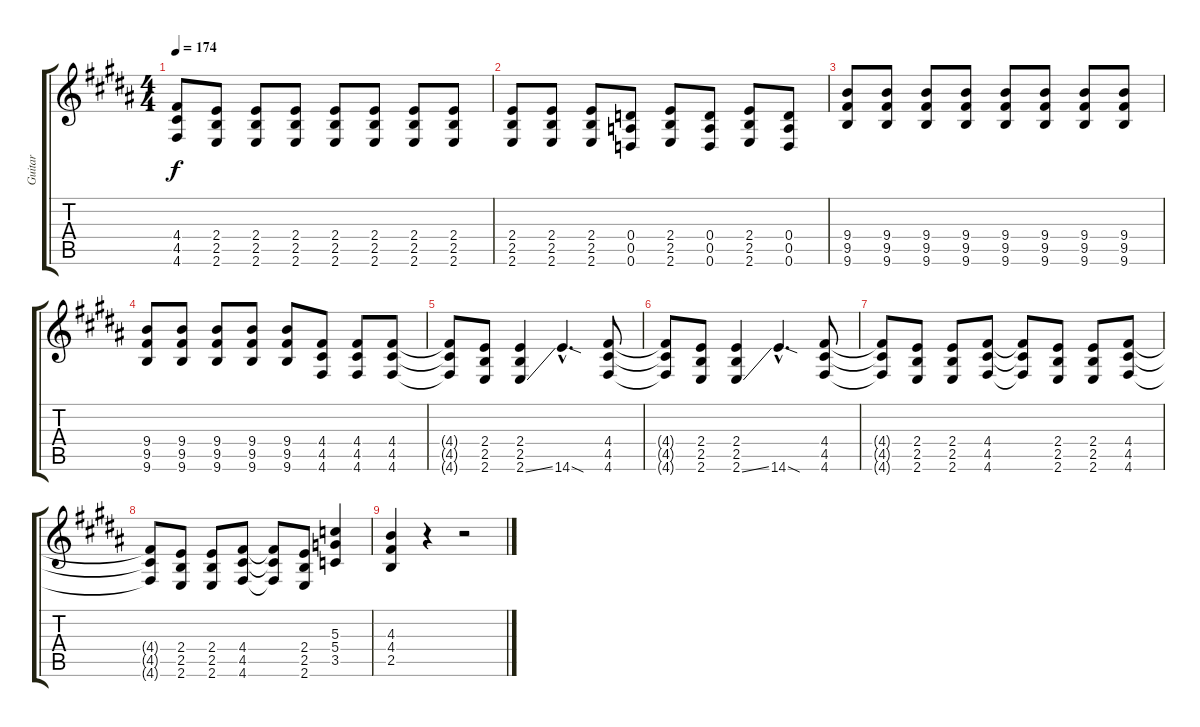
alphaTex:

\track ("Guitar" "Guitar") {instrument distortionguitar}
\staff {score tabs}
\tuning (E4 B3 G3 D3 A2 D2) {hide}
\ts (4 4)
\tempo 174
\clef g2
\ks b
(4.4 4.5 4.6).8{dy f} (2.4 2.5 2.6).8 (2.4 2.5 2.6).8 (2.4 2.5 2.6).8 (2.4 2.5 2.6).8 (2.4 2.5 2.6).8 (2.4 2.5 2.6).8 (2.4 2.5 2.6).8 |
(2.4 2.5 2.6).8 (2.4 2.5 2.6).8 (2.4 2.5 2.6).8 (0.4 0.5 0.6).8 (2.4 2.5 2.6).8 (0.4 0.5 0.6).8 (2.4 2.5 2.6).8 (0.4 0.5 0.6).8 |
(9.4 9.5 9.6).8 (9.4 9.5 9.6).8 (9.4 9.5 9.6).8 (9.4 9.5 9.6).8 (9.4 9.5 9.6).8 (9.4 9.5 9.6).8 (9.4 9.5 9.6).8 (9.4 9.5 9.6).8 |
(9.4 9.5 9.6).8 (9.4 9.5 9.6).8 (9.4 9.5 9.6).8 (9.4 9.5 9.6).8 (9.4 9.5 9.6).8 (4.4 4.5 4.6).8 (4.4 4.5 4.6).8 (4.4 4.5 4.6).8 |
(4.4{t} 4.5{t} 4.6{t}).8 (2.4 2.5 2.6).8 (2.4 2.5 2.6{ss}).4 14.6{sod hac}.4{d} (4.4 4.5 4.6).8 |
(4.4{t} 4.5{t} 4.6{t}).8 (2.4 2.5 2.6).8 (2.4 2.5 2.6{ss}).4 14.6{sod hac}.4{d} (4.4 4.5 4.6).8 |
(4.4{t} 4.5{t} 4.6{t}).8 (2.4 2.5 2.6).8 (2.4 2.5 2.6).8 (4.4 4.5 4.6).8 (4.4{t} 4.5{t} 4.6{t}).8 (2.4 2.5 2.6).8 (2.4 2.5 2.6).8 (4.4 4.5 4.6).8 |
(4.4{t} 4.5{t} 4.6{t}).8 (2.4 2.5 2.6).8 (2.4 2.5 2.6).8 (4.4 4.5 4.6).8 (4.4{t} 4.5{t} 4.6{t}).8 (2.4 2.5 2.6).8 (5.3 5.4 3.5).4 |
(4.3 4.4 2.5).4 r.4 r.2
